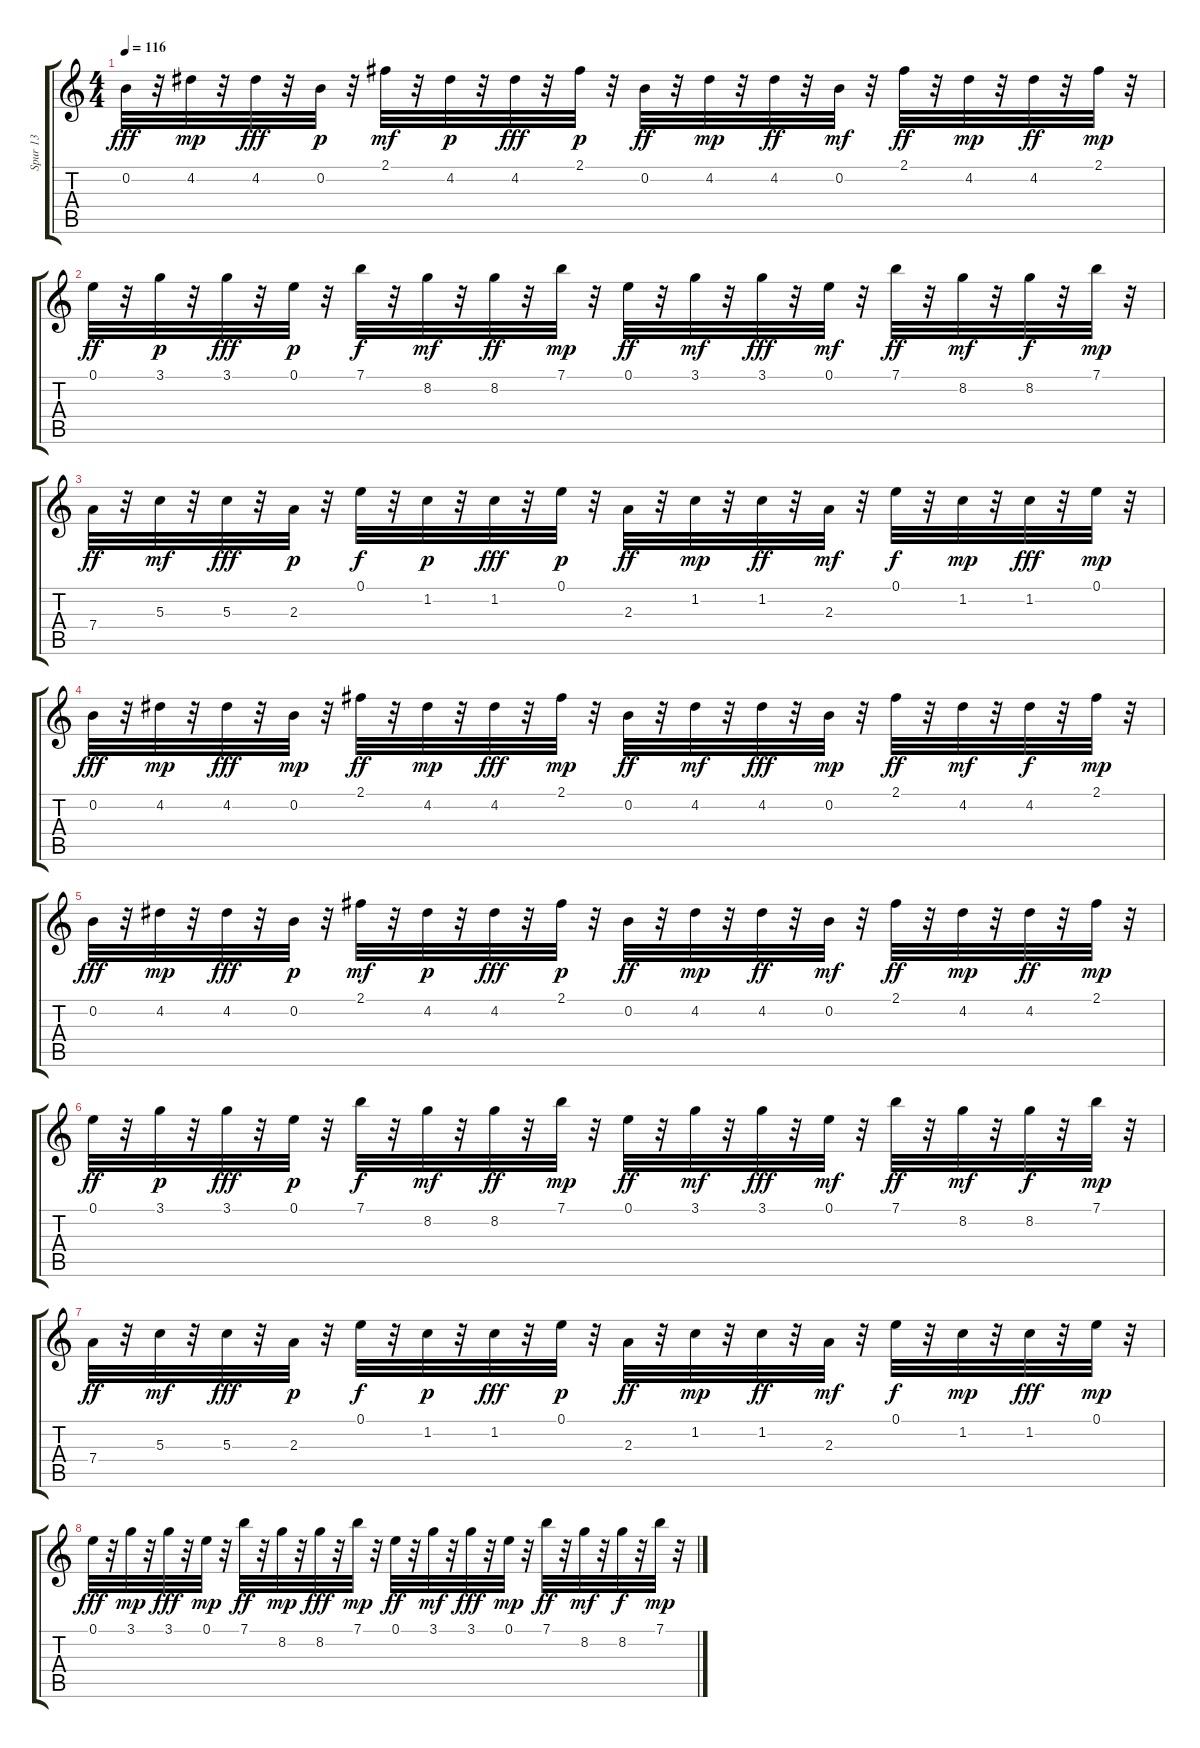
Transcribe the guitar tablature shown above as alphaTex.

\track ("Spur 13" "Spur 13") {instrument electricguitarmuted}
\staff {score tabs}
\tuning (E4 B3 G3 D3 A2 E2) {hide}
\ts (4 4)
\tempo 116
\clef g2
\ks c
0.2.32{dy fff} r.32 4.2.32{dy mp} r.32 4.2.32{dy fff} r.32 0.2.32{dy p} r.32 2.1.32{dy mf} r.32 4.2.32{dy p} r.32 4.2.32{dy fff} r.32 2.1.32{dy p} r.32 0.2.32{dy ff} r.32 4.2.32{dy mp} r.32 4.2.32{dy ff} r.32 0.2.32{dy mf} r.32 2.1.32{dy ff} r.32 4.2.32{dy mp} r.32 4.2.32{dy ff} r.32 2.1.32{dy mp} r.32 |
0.1.32{dy ff} r.32 3.1.32{dy p} r.32 3.1.32{dy fff} r.32 0.1.32{dy p} r.32 7.1.32{dy f} r.32 8.2.32{dy mf} r.32 8.2.32{dy ff} r.32 7.1.32{dy mp} r.32 0.1.32{dy ff} r.32 3.1.32{dy mf} r.32 3.1.32{dy fff} r.32 0.1.32{dy mf} r.32 7.1.32{dy ff} r.32 8.2.32{dy mf} r.32 8.2.32{dy f} r.32 7.1.32{dy mp} r.32 |
7.4.32{dy ff} r.32 5.3.32{dy mf} r.32 5.3.32{dy fff} r.32 2.3.32{dy p} r.32 0.1.32{dy f} r.32 1.2.32{dy p} r.32 1.2.32{dy fff} r.32 0.1.32{dy p} r.32 2.3.32{dy ff} r.32 1.2.32{dy mp} r.32 1.2.32{dy ff} r.32 2.3.32{dy mf} r.32 0.1.32{dy f} r.32 1.2.32{dy mp} r.32 1.2.32{dy fff} r.32 0.1.32{dy mp} r.32 |
0.2.32{dy fff} r.32 4.2.32{dy mp} r.32 4.2.32{dy fff} r.32 0.2.32{dy mp} r.32 2.1.32{dy ff} r.32 4.2.32{dy mp} r.32 4.2.32{dy fff} r.32 2.1.32{dy mp} r.32 0.2.32{dy ff} r.32 4.2.32{dy mf} r.32 4.2.32{dy fff} r.32 0.2.32{dy mp} r.32 2.1.32{dy ff} r.32 4.2.32{dy mf} r.32 4.2.32{dy f} r.32 2.1.32{dy mp} r.32 |
0.2.32{dy fff} r.32 4.2.32{dy mp} r.32 4.2.32{dy fff} r.32 0.2.32{dy p} r.32 2.1.32{dy mf} r.32 4.2.32{dy p} r.32 4.2.32{dy fff} r.32 2.1.32{dy p} r.32 0.2.32{dy ff} r.32 4.2.32{dy mp} r.32 4.2.32{dy ff} r.32 0.2.32{dy mf} r.32 2.1.32{dy ff} r.32 4.2.32{dy mp} r.32 4.2.32{dy ff} r.32 2.1.32{dy mp} r.32 |
0.1.32{dy ff} r.32 3.1.32{dy p} r.32 3.1.32{dy fff} r.32 0.1.32{dy p} r.32 7.1.32{dy f} r.32 8.2.32{dy mf} r.32 8.2.32{dy ff} r.32 7.1.32{dy mp} r.32 0.1.32{dy ff} r.32 3.1.32{dy mf} r.32 3.1.32{dy fff} r.32 0.1.32{dy mf} r.32 7.1.32{dy ff} r.32 8.2.32{dy mf} r.32 8.2.32{dy f} r.32 7.1.32{dy mp} r.32 |
7.4.32{dy ff} r.32 5.3.32{dy mf} r.32 5.3.32{dy fff} r.32 2.3.32{dy p} r.32 0.1.32{dy f} r.32 1.2.32{dy p} r.32 1.2.32{dy fff} r.32 0.1.32{dy p} r.32 2.3.32{dy ff} r.32 1.2.32{dy mp} r.32 1.2.32{dy ff} r.32 2.3.32{dy mf} r.32 0.1.32{dy f} r.32 1.2.32{dy mp} r.32 1.2.32{dy fff} r.32 0.1.32{dy mp} r.32 |
0.1.32{dy fff} r.32 3.1.32{dy mp} r.32 3.1.32{dy fff} r.32 0.1.32{dy mp} r.32 7.1.32{dy ff} r.32 8.2.32{dy mp} r.32 8.2.32{dy fff} r.32 7.1.32{dy mp} r.32 0.1.32{dy ff} r.32 3.1.32{dy mf} r.32 3.1.32{dy fff} r.32 0.1.32{dy mp} r.32 7.1.32{dy ff} r.32 8.2.32{dy mf} r.32 8.2.32{dy f} r.32 7.1.32{dy mp} r.32
